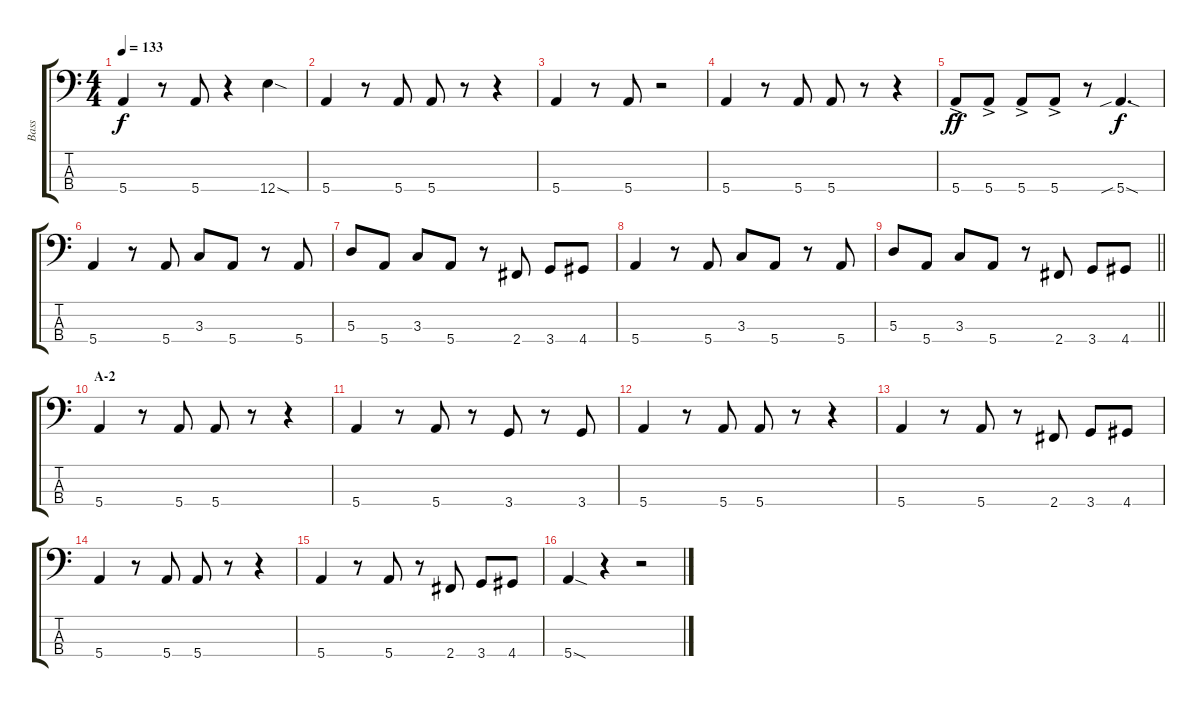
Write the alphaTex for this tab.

\track ("Bass" "Bass") {instrument electricbassfinger}
\staff {score tabs}
\tuning (G2 D2 A1 E1) {hide}
\ts (4 4)
\tempo 133
\clef f4
\ks c
5.4.4{dy f} r.8 5.4.8 r.4 12.4{sod}.4 |
5.4.4 r.8 5.4.8 5.4.8 r.8 r.4 |
5.4.4 r.8 5.4.8 r.2 |
5.4.4 r.8 5.4.8 5.4.8 r.8 r.4 |
5.4{ac}.8{dy ff} 5.4{ac}.8 5.4{ac}.8 5.4{ac}.8 r.8 5.4{sib sod}.4{d dy f} |
5.4.4 r.8 5.4.8 3.3.8 5.4.8 r.8 5.4.8 |
5.3.8 5.4.8 3.3.8 5.4.8 r.8 2.4.8 3.4.8 4.4.8 |
5.4.4 r.8 5.4.8 3.3.8 5.4.8 r.8 5.4.8 |
\barLineRight lightlight
5.3.8 5.4.8 3.3.8 5.4.8 r.8 2.4.8 3.4.8 4.4.8 |
\section ("" "A-2")
5.4.4 r.8 5.4.8 5.4.8 r.8 r.4 |
5.4.4 r.8 5.4.8 r.8 3.4.8 r.8 3.4.8 |
5.4.4 r.8 5.4.8 5.4.8 r.8 r.4 |
5.4.4 r.8 5.4.8 r.8 2.4.8 3.4.8 4.4.8 |
5.4.4 r.8 5.4.8 5.4.8 r.8 r.4 |
5.4.4 r.8 5.4.8 r.8 2.4.8 3.4.8 4.4.8 |
5.4{sod}.4 r.4 r.2
